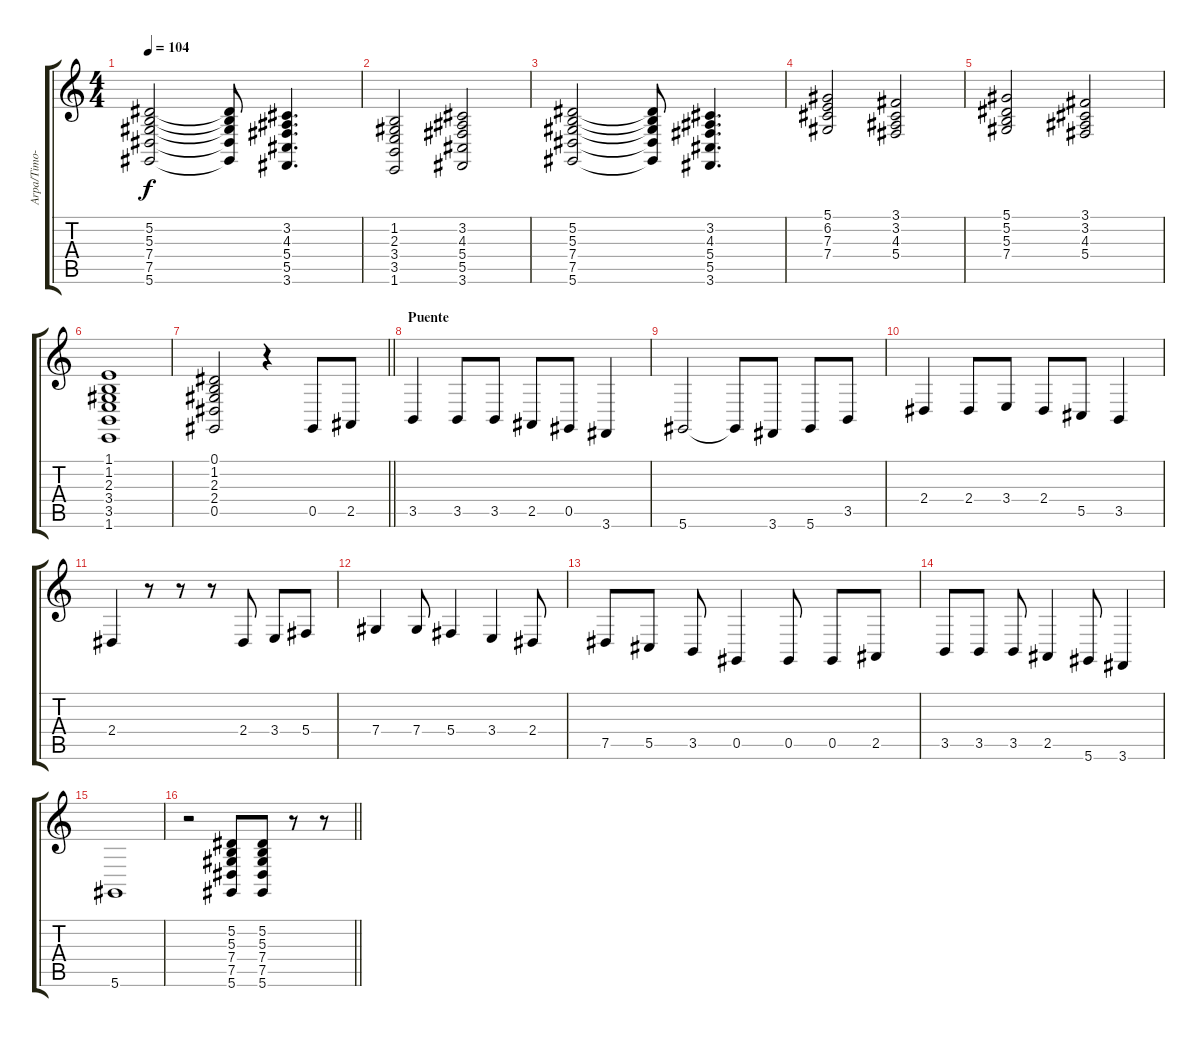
\track ("Arpa/Timo-Timo (Guitarra)" "Arpa/Timo-") {instrument seashore}
\staff {score tabs}
\tuning (Eb4 Bb3 Gb3 Db3 Ab2 Eb2) {hide}
\ts (4 4)
\tempo 104
\clef g2
\ks c
(5.2 5.3 7.4 7.5 5.6).2{dy f} (5.2{t} 5.3{t} 7.4{t} 7.5{t} 5.6{t}).8 (3.2 4.3 5.4 5.5 3.6).4{d} |
(1.2 2.3 3.4 3.5 1.6).2{volume 12} (3.2 4.3 5.4 5.5 3.6).2 |
(5.2 5.3 7.4 7.5 5.6).2 (5.2{t} 5.3{t} 7.4{t} 7.5{t} 5.6{t}).8 (3.2 4.3 5.4 5.5 3.6).4{d} |
(5.1 6.2 7.3 7.4).2 (3.1 3.2 4.3 5.4).2 |
(5.1 5.2 5.3 7.4).2 (3.1 3.2 4.3 5.4).2 |
(1.1 1.2 2.3 3.4 3.5 1.6).1 |
\barLineRight lightlight
(0.1 1.2 2.3 2.4 0.5).2 r.4 0.5.8 2.5.8 |
\section ("" "Puente")
3.5.4 3.5.8 3.5.8 2.5.8 0.5.8 3.6.4 |
5.6.2 5.6{t}.8 3.6.8 5.6.8 3.5.8 |
2.4.4 2.4.8 3.4.8 2.4.8 5.5.8 3.5.4 |
2.4.4 r.8 r.8 r.8 2.4.8 3.4.8 5.4.8 |
7.4.4 7.4.8 5.4.4 3.4.4 2.4.8 |
7.5.8 5.5.8 3.5.8 0.5.4 0.5.8 0.5.8 2.5.8 |
3.5.8 3.5.8 3.5.8 2.5.4 5.6.8 3.6.4 |
5.6.1 |
\barLineRight lightlight
r.2 (5.2 5.3 7.4 7.5 5.6).8 (5.2 5.3 7.4 7.5 5.6).8 r.8 r.8{volume 16 instrument distortionguitar}
